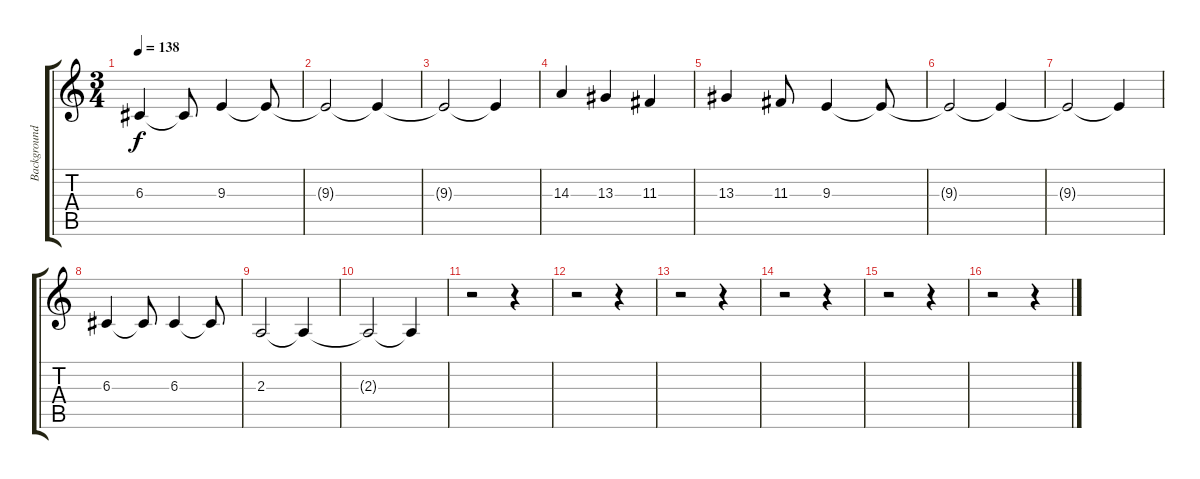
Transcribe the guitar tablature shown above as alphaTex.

\track ("Background Vocals" "Background") {instrument choiraahs}
\staff {score tabs}
\tuning (E4 B3 G3 D3 A2 E2) {hide}
\ts (3 4)
\tempo 138
\clef g2
\ks c
6.3.4{dy f} 6.3{t}.8 9.3.4 9.3{t}.8 |
9.3{t}.2 9.3{t}.4 |
9.3{t}.2 9.3{t}.4 |
14.3.4 13.3.4 11.3.4 |
13.3.4 11.3.8 9.3.4 9.3{t}.8 |
9.3{t}.2 9.3{t}.4 |
9.3{t}.2 9.3{t}.4 |
6.3.4 6.3{t}.8 6.3.4 6.3{t}.8 |
2.3.2 2.3{t}.4 |
2.3{t}.2 2.3{t}.4 |
r.2 r.4 |
r.2 r.4 |
r.2 r.4 |
r.2 r.4 |
r.2 r.4 |
r.2 r.4
